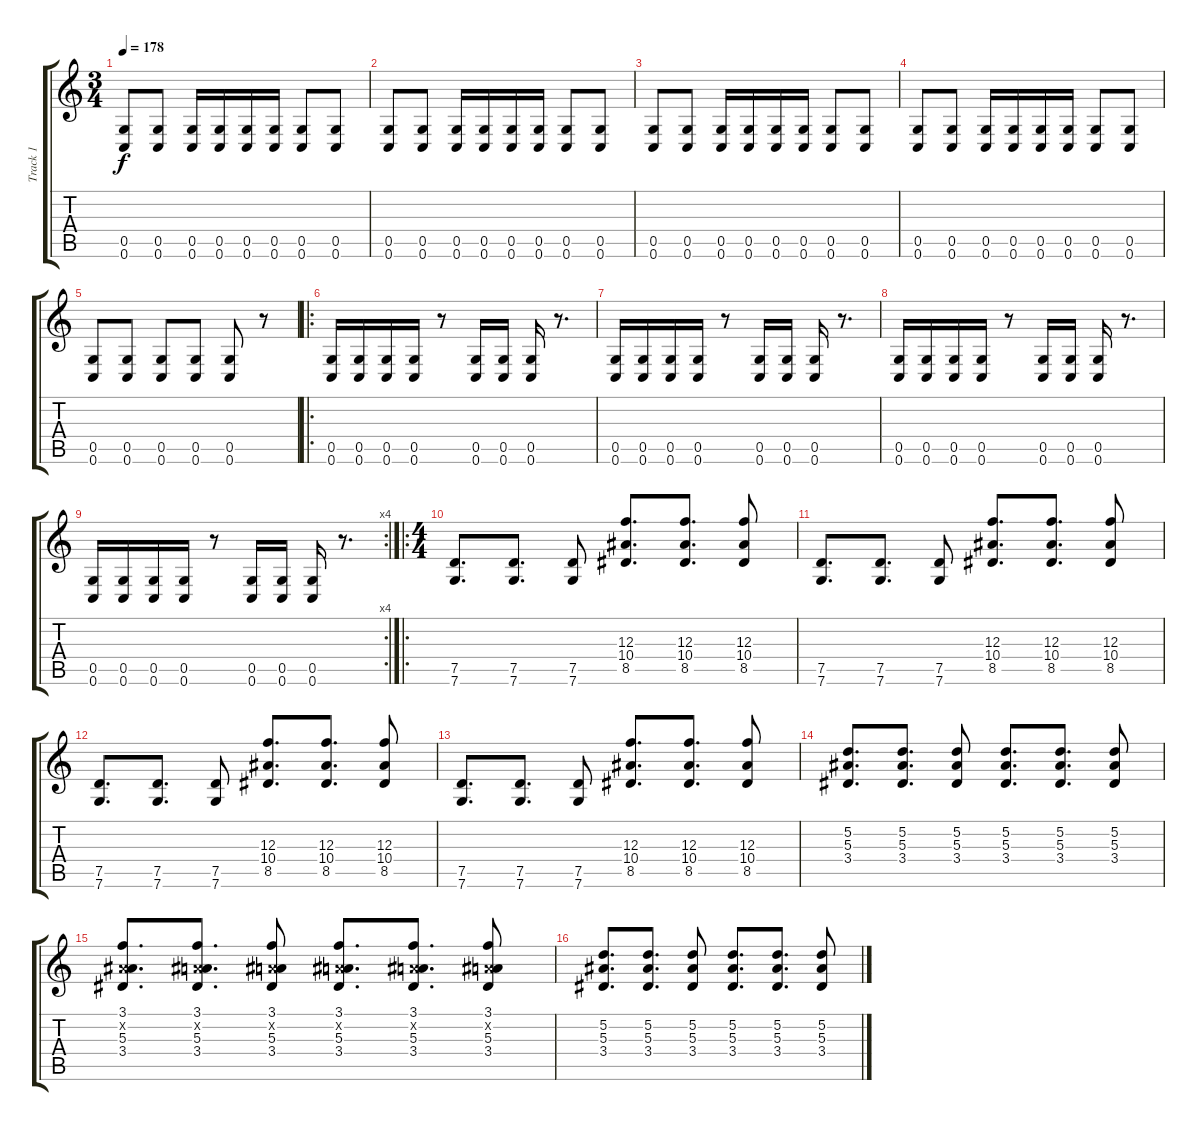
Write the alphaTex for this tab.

\track ("Track 1" "Track 1") {instrument overdrivenguitar}
\staff {score tabs}
\tuning (D4 A3 F3 C3 G2 C2) {hide}
\ts (3 4)
\tempo 178
\clef g2
\ks c
(0.5 0.6).8{dy f} (0.5 0.6).8 (0.5 0.6).16 (0.5 0.6).16 (0.5 0.6).16 (0.5 0.6).16 (0.5 0.6).8 (0.5 0.6).8 |
(0.5 0.6).8 (0.5 0.6).8 (0.5 0.6).16 (0.5 0.6).16 (0.5 0.6).16 (0.5 0.6).16 (0.5 0.6).8 (0.5 0.6).8 |
(0.5 0.6).8 (0.5 0.6).8 (0.5 0.6).16 (0.5 0.6).16 (0.5 0.6).16 (0.5 0.6).16 (0.5 0.6).8 (0.5 0.6).8 |
(0.5 0.6).8 (0.5 0.6).8 (0.5 0.6).16 (0.5 0.6).16 (0.5 0.6).16 (0.5 0.6).16 (0.5 0.6).8 (0.5 0.6).8 |
(0.5 0.6).8 (0.5 0.6).8 (0.5 0.6).8 (0.5 0.6).8 (0.5 0.6).8 r.8 |
\ro
(0.5 0.6).16 (0.5 0.6).16 (0.5 0.6).16 (0.5 0.6).16 r.8 (0.5 0.6).16 (0.5 0.6).16 (0.5 0.6).16 r.8{d} |
(0.5 0.6).16 (0.5 0.6).16 (0.5 0.6).16 (0.5 0.6).16 r.8 (0.5 0.6).16 (0.5 0.6).16 (0.5 0.6).16 r.8{d} |
(0.5 0.6).16 (0.5 0.6).16 (0.5 0.6).16 (0.5 0.6).16 r.8 (0.5 0.6).16 (0.5 0.6).16 (0.5 0.6).16 r.8{d} |
\rc 4
(0.5 0.6).16 (0.5 0.6).16 (0.5 0.6).16 (0.5 0.6).16 r.8 (0.5 0.6).16 (0.5 0.6).16 (0.5 0.6).16 r.8{d} |
\ro
\ts (4 4)
(7.5 7.6).8{d} (7.5 7.6).8{d} (7.5 7.6).8 (12.3 10.4 8.5).8{d} (12.3 10.4 8.5).8{d} (12.3 10.4 8.5).8 |
(7.5 7.6).8{d} (7.5 7.6).8{d} (7.5 7.6).8 (12.3 10.4 8.5).8{d} (12.3 10.4 8.5).8{d} (12.3 10.4 8.5).8 |
(7.5 7.6).8{d} (7.5 7.6).8{d} (7.5 7.6).8 (12.3 10.4 8.5).8{d} (12.3 10.4 8.5).8{d} (12.3 10.4 8.5).8 |
(7.5 7.6).8{d} (7.5 7.6).8{d} (7.5 7.6).8 (12.3 10.4 8.5).8{d} (12.3 10.4 8.5).8{d} (12.3 10.4 8.5).8 |
(5.2 5.3 3.4).8{d} (5.2 5.3 3.4).8{d} (5.2 5.3 3.4).8 (5.2 5.3 3.4).8{d} (5.2 5.3 3.4).8{d} (5.2 5.3 3.4).8 |
(3.1 0.2{x} 5.3 3.4).8{d} (3.1 0.2{x} 5.3 3.4).8{d} (3.1 0.2{x} 5.3 3.4).8 (3.1 0.2{x} 5.3 3.4).8{d} (3.1 0.2{x} 5.3 3.4).8{d} (3.1 0.2{x} 5.3 3.4).8 |
(5.2 5.3 3.4).8{d} (5.2 5.3 3.4).8{d} (5.2 5.3 3.4).8 (5.2 5.3 3.4).8{d} (5.2 5.3 3.4).8{d} (5.2 5.3 3.4).8
